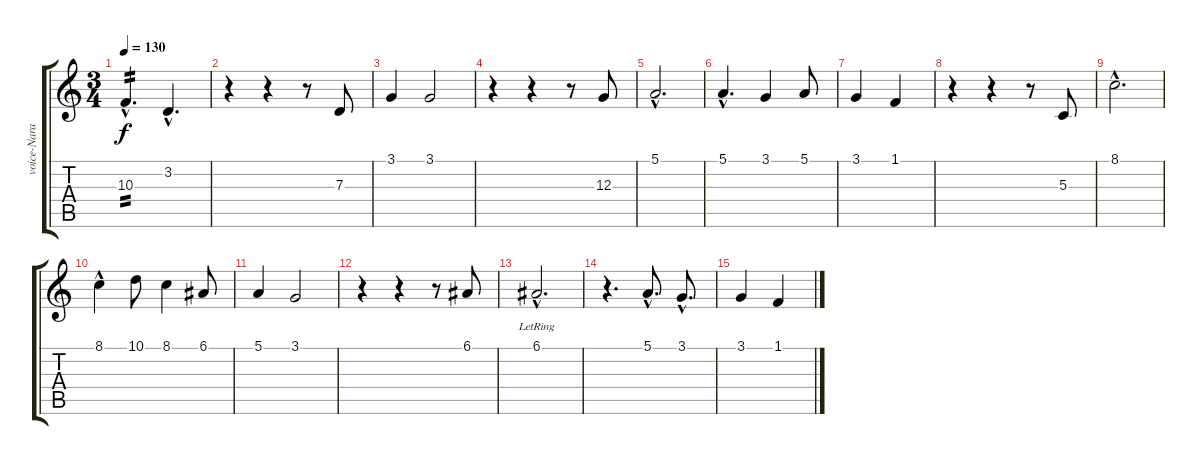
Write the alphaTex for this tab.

\track ("voice-Narayan Gopal" "voice-Nara") {instrument stringensemble1}
\staff {score tabs}
\tuning (E4 B3 G3 D3 A2 E2) {hide}
\ts (3 4)
\tempo 130
\clef g2
\ks c
10.3{hac}.4{d tp 2 dy f} 3.2{hac}.4{d} |
r.4 r.4 r.8 7.3.8 |
3.1.4 3.1.2 |
r.4 r.4 r.8 12.3.8 |
5.1{hac}.2{d} |
5.1{hac}.4{d} 3.1.4 5.1.8 |
3.1.4 1.1.4 |
r.4 r.4 r.8 5.3.8 |
8.1{hac}.2{d} |
8.1{hac}.4 10.1.8 8.1.4 6.1.8 |
5.1.4 3.1.2 |
r.4 r.4 r.8 6.1.8 |
6.1{hac lr}.2{d} |
r.4{d} 5.1{hac}.8{d} 3.1{hac}.8{d} |
3.1.4 1.1.4
